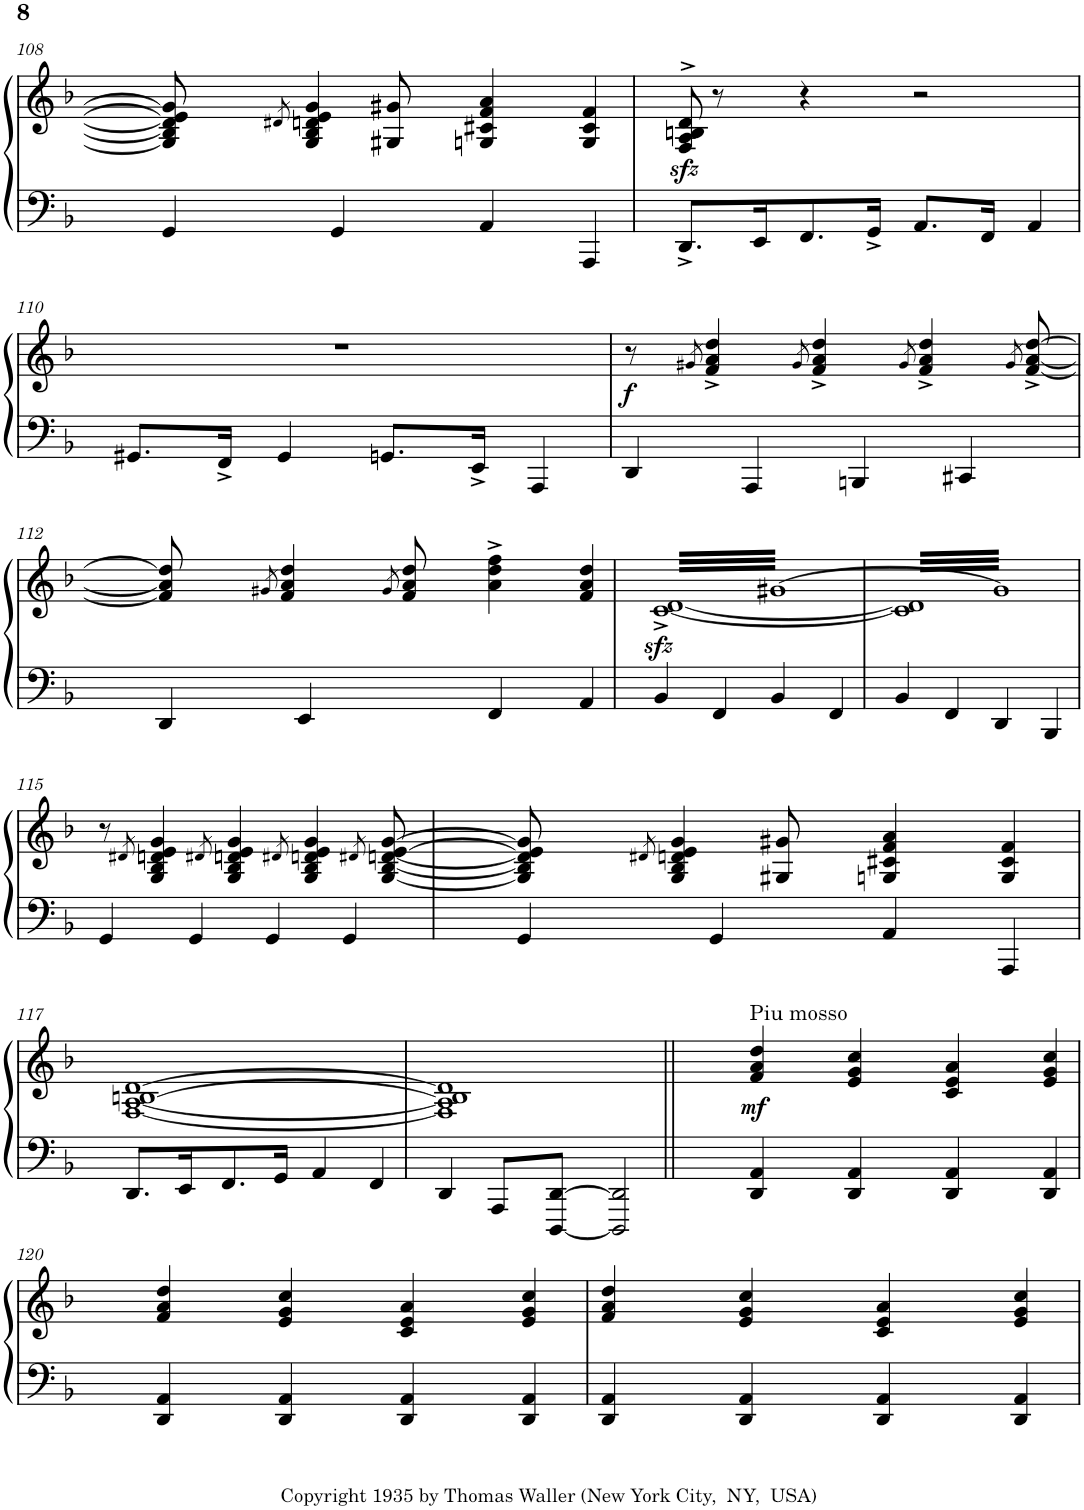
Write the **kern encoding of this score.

**kern	**kern	**dynam
*part1	*part1	*part1
*staff2	*staff1	*staff1/2
*I"Piano	*	*
*I'Pno.	*	*
!!LO:PB:g=z
*clefF4	*clefG2	*
*k[b-]	*k[b-]	*
*M2/2	*M2/2	*
*met(c|)	*met(c|)	*
=108	=108	=108
4GG/	8G/] 8B-/] 8d/] 8e/] 8g/]	.
.	8qd#X/	.
.	4G/ 4B-/ 4dn/ 4e/ 4g/	.
4GG/	.	.
.	8G#X/ 8g#X/	.
4AA/	4Gn/ 4c#X/ 4f/ 4a/	.
4AAA/	4G/ 4c#/ 4f/	.
=109	=109	=109
8.DD^/L	8F/zz<^> 8A/zz<^> 8Bn/zz<^> 8d/zz<^>	.
.	8r	.
16EE/K	.	.
8.FF/	4r	.
16GG^/Jk	.	.
8.AA/L	2r	.
16FF/Jk	.	.
4AA/	.	.
!!LO:LB:g=z
=110	=110	=110
8.GG#X/L	1r	.
16FF^/Jk	.	.
4GG#/	.	.
8.GGn/L	.	.
16EE^/Jk	.	.
4AAA/	.	.
=111	=111	=111
!	!	!LO:DY:b
4DD/	8r	f
.	8qg#X/	.
.	4f/^ 4a/^ 4dd/^	.
4AAA/	.	.
.	8qg#/	.
.	4f/^ 4a/^ 4dd/^	.
4BBBn/	.	.
.	8qg#/	.
.	4f/^ 4a/^ 4dd/^	.
4CC#X/	.	.
.	8qg#/	.
.	[8f/^ [8a/^ [8dd/^	.
!!LO:LB:g=z
=112	=112	=112
4DD/	8f/] 8a/] 8dd/]	.
.	8qg#X/	.
.	4f/ 4a/ 4dd/	.
4EE/	.	.
.	8qg#/	.
.	8f/ 8a/ 8dd/	.
4FF/	4a\^ 4dd\^ 4ff\^	.
4AA/	4f/ 4a/ 4dd/	.
=113	=113	=113
*	*tremolo	*
4BB-/	[64czz<^ [<64dzz<^LLLL	.
.	[>64g#X	.
.	64czz<^ 64dzz<^	.
.	[>64g#X	.
.	64czz<^ 64dzz<^	.
.	[>64g#X	.
.	64czz<^ 64dzz<^	.
.	[>64g#X	.
.	64czz<^ 64dzz<^	.
.	[>64g#X	.
.	64czz<^ 64dzz<^	.
.	[>64g#X	.
.	64czz<^ 64dzz<^	.
.	[>64g#X	.
.	64czz<^ 64dzz<^	.
.	[>64g#X	.
4FF/	64czz<^ 64dzz<^	.
.	[>64g#X	.
.	64czz<^ 64dzz<^	.
.	[>64g#X	.
.	64czz<^ 64dzz<^	.
.	[>64g#X	.
.	64czz<^ 64dzz<^	.
.	[>64g#X	.
.	64czz<^ 64dzz<^	.
.	[>64g#X	.
.	64czz<^ 64dzz<^	.
.	[>64g#X	.
.	64czz<^ 64dzz<^	.
.	[>64g#X	.
.	64czz<^ 64dzz<^	.
.	[>64g#X	.
4BB-/	64czz<^ 64dzz<^	.
.	[>64g#X	.
.	64czz<^ 64dzz<^	.
.	[>64g#X	.
.	64czz<^ 64dzz<^	.
.	[>64g#X	.
.	64czz<^ 64dzz<^	.
.	[>64g#X	.
.	64czz<^ 64dzz<^	.
.	[>64g#X	.
.	64czz<^ 64dzz<^	.
.	[>64g#X	.
.	64czz<^ 64dzz<^	.
.	[>64g#X	.
.	64czz<^ 64dzz<^	.
.	[>64g#X	.
4FF/	64czz<^ 64dzz<^	.
.	[>64g#X	.
.	64czz<^ 64dzz<^	.
.	[>64g#X	.
.	64czz<^ 64dzz<^	.
.	[>64g#X	.
.	64czz<^ 64dzz<^	.
.	[>64g#X	.
.	64czz<^ 64dzz<^	.
.	[>64g#X	.
.	64czz<^ 64dzz<^	.
.	[>64g#X	.
.	64czz<^ 64dzz<^	.
.	[>64g#X	.
.	64czz<^ 64dzz<^	.
.	64g#XJJJJ	.
=114	=114	=114
4BB-/	64c] 64d]LLLL	.
.	64g#]	.
.	64c 64d	.
.	64g#]	.
.	64c 64d	.
.	64g#]	.
.	64c 64d	.
.	64g#]	.
.	64c 64d	.
.	64g#]	.
.	64c 64d	.
.	64g#]	.
.	64c 64d	.
.	64g#]	.
.	64c 64d	.
.	64g#]	.
4FF/	64c 64d	.
.	64g#]	.
.	64c 64d	.
.	64g#]	.
.	64c 64d	.
.	64g#]	.
.	64c 64d	.
.	64g#]	.
.	64c 64d	.
.	64g#]	.
.	64c 64d	.
.	64g#]	.
.	64c 64d	.
.	64g#]	.
.	64c 64d	.
.	64g#]	.
4DD/	64c 64d	.
.	64g#]	.
.	64c 64d	.
.	64g#]	.
.	64c 64d	.
.	64g#]	.
.	64c 64d	.
.	64g#]	.
.	64c 64d	.
.	64g#]	.
.	64c 64d	.
.	64g#]	.
.	64c 64d	.
.	64g#]	.
.	64c 64d	.
.	64g#]	.
4BBB-/	64c 64d	.
.	64g#]	.
.	64c 64d	.
.	64g#]	.
.	64c 64d	.
.	64g#]	.
.	64c 64d	.
.	64g#]	.
.	64c 64d	.
.	64g#]	.
.	64c 64d	.
.	64g#]	.
.	64c 64d	.
.	64g#]	.
.	64c 64d	.
.	64g#JJJJ	.
*	*Xtremolo	*
!!LO:LB:g=z
=115	=115	=115
4GG/	8r	.
.	.	.
.	.	.
.	.	.
.	.	.
.	.	.
.	.	.
.	.	.
.	8qd#X/	.
.	4G/ 4B-/ 4dn/ 4e/ 4g/	.
.	.	.
.	.	.
.	.	.
.	.	.
.	.	.
.	.	.
.	.	.
4GG/	.	.
.	.	.
.	.	.
.	.	.
.	.	.
.	.	.
.	.	.
.	.	.
.	8qd#X/	.
.	4G/ 4B-/ 4dn/ 4e/ 4g/	.
.	.	.
.	.	.
.	.	.
.	.	.
.	.	.
.	.	.
.	.	.
4GG/	.	.
.	8qd#X/	.
.	4G/ 4B-/ 4dn/ 4e/ 4g/	.
4GG/	.	.
.	8qd#X/	.
.	[8G/ [8B-/ [8dn/ [8e/ [8g/	.
=116	=116	=116
4GG/	8G/] 8B-/] 8d/] 8e/] 8g/]	.
.	8qd#X/	.
.	4G/ 4B-/ 4dn/ 4e/ 4g/	.
4GG/	.	.
.	8G#X/ 8g#X/	.
4AA/	4Gn/ 4c#X/ 4f/ 4a/	.
4AAA/	4G/ 4c#/ 4f/	.
!!LO:LB:g=z
=117	=117	=117
8.DD/L	[1F [1A [1Bn [1d	.
16EE/K	.	.
8.FF/	.	.
16GG/Jk	.	.
4AA/	.	.
4FF/	.	.
=118	=118	=118
4DD/	1F] 1A] 1B] 1d]	.
8AAA/L	.	.
[8DDD/ [8DD/J	.	.
2DDD/] 2DD/]	.	.
=119||	=119||	=119||
!	!LO:TX:a:t=Piu mosso	!
!	!	!LO:DY:b
4DD/ 4AA/	4f/ 4a/ 4dd/	mf
4DD/ 4AA/	4e/ 4g/ 4cc/	.
4DD/ 4AA/	4c/ 4e/ 4a/	.
4DD/ 4AA/	4e/ 4g/ 4cc/	.
!!LO:LB:g=z
=120	=120	=120
4DD/ 4AA/	4f/ 4a/ 4dd/	.
4DD/ 4AA/	4e/ 4g/ 4cc/	.
4DD/ 4AA/	4c/ 4e/ 4a/	.
4DD/ 4AA/	4e/ 4g/ 4cc/	.
=121	=121	=121
4DD/ 4AA/	4f/ 4a/ 4dd/	.
4DD/ 4AA/	4e/ 4g/ 4cc/	.
4DD/ 4AA/	4c/ 4e/ 4a/	.
4DD/ 4AA/	4e/ 4g/ 4cc/	.
=	=	=
*-	*-	*-
